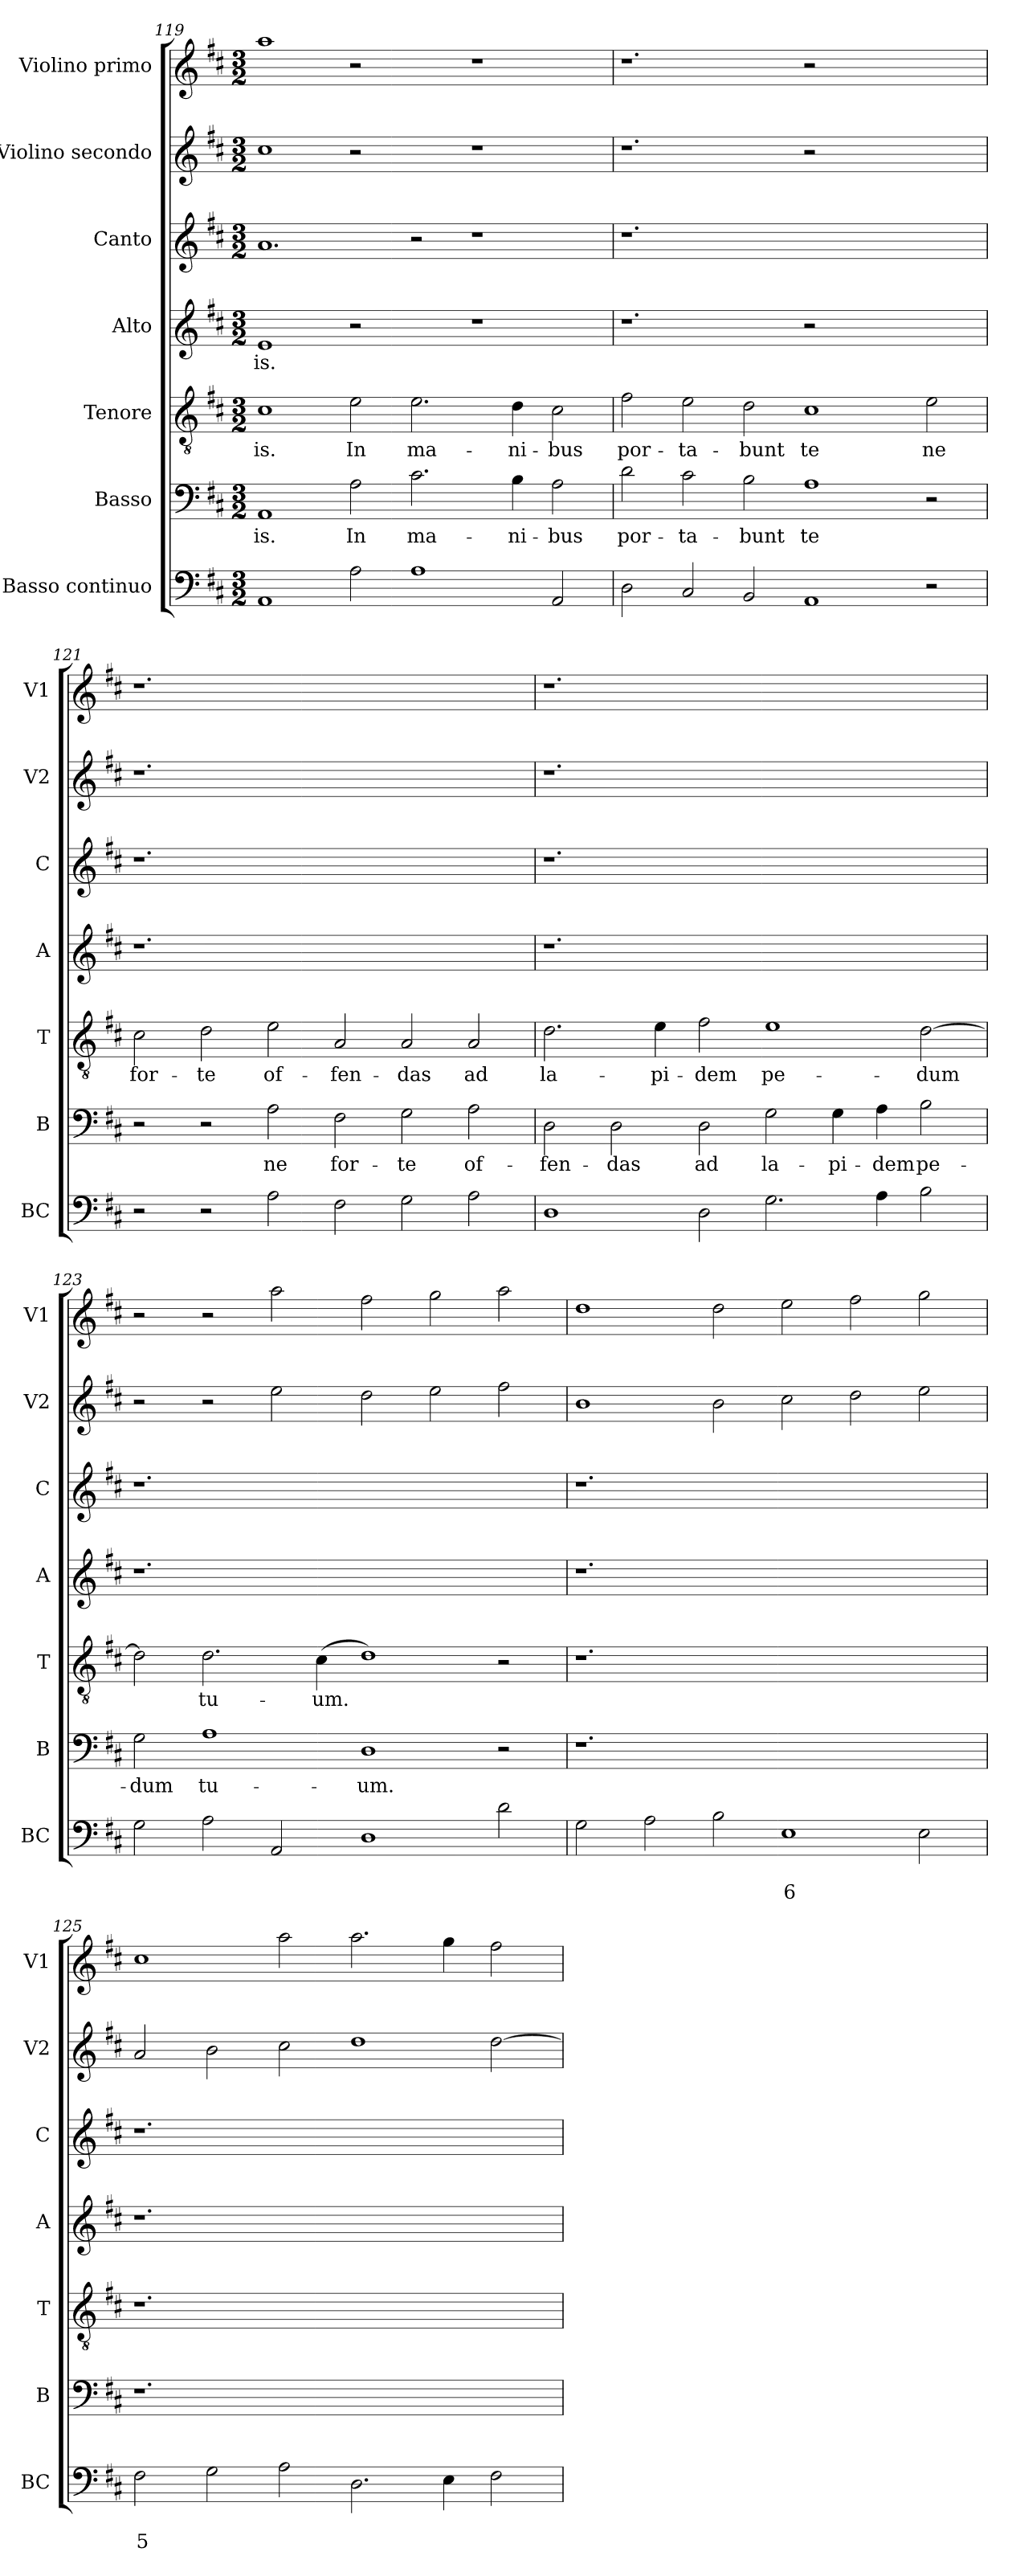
**kern	**text	**text	**kern	**text	**kern	**text	**kern	**text	**kern	**kern	**kern
*part7	*part7	*part7	*part6	*part6	*part5	*part5	*part4	*part4	*part3	*part2	*part1
*staff7	*staff7	*staff7	*staff6	*staff6	*staff5	*staff5	*staff4	*staff4	*staff3	*staff2	*staff1
*I"Basso continuo	*	*	*I"Basso	*	*I"Tenore	*	*I"Alto	*	*I"Canto	*I"Violino secondo	*I"Violino primo
*I'BC	*	*	*I'B	*	*I'T	*	*I'A	*	*I'C	*I'V2	*I'V1
*clefF4	*	*	*clefF4	*	*clefGv2	*	*clefG2	*	*clefG2	*clefG2	*clefG2
*k[f#c#]	*	*	*k[f#c#]	*	*k[f#c#]	*	*k[f#c#]	*	*k[f#c#]	*k[f#c#]	*k[f#c#]
*D:	*	*	*D:	*	*D:	*	*D:	*	*D:	*D:	*D:
*M3/2	*	*	*M3/2	*	*M3/2	*	*M3/2	*	*M3/2	*M3/2	*M3/2
=119	=119	=119	=119	=119	=119	=119	=119	=119	=119	=119	=119
!	!	!	!	!LO:LY:b	!	!LO:LY:b	!	!LO:LY:b	!	!	!
1AA	.	.	1AA	-is.	1c#	-is.	1e	-is.	1.a	1cc#	1aa
!	!	!	!	!LO:LY:b	!	!LO:LY:b	!	!	!	!	!
2A\	.	.	2A\	In	2e\	In	2r	.	.	2r	2r
!	!	!	!	!LO:LY:b	!	!LO:LY:b	!	!	!	!	!
1A	.	.	2.c#\	ma-	2.e\	ma-	2ryy	.	2r	2ryy	2ryy
.	.	.	.	.	.	.	1r	.	1r	1r	1r
!	!	!	!	!LO:LY:b	!	!LO:LY:b	!	!	!	!	!
.	.	.	4B\	-ni-	4d\	-ni-	.	.	.	.	.
!	!	!	!	!LO:LY:b	!	!LO:LY:b	!	!	!	!	!
2AA/	.	.	2A\	-bus	2c#\	-bus	.	.	.	.	.
=120	=120	=120	=120	=120	=120	=120	=120	=120	=120	=120	=120
!	!	!	!	!LO:LY:b	!	!LO:LY:b	!	!	!	!	!
2D\	.	.	2d\	por-	2f#\	por-	1.r	.	1.r	1.r	1.r
!	!	!	!	!LO:LY:b	!	!LO:LY:b	!	!	!	!	!
2C#/	.	.	2c#\	-ta-	2e\	-ta-	.	.	.	.	.
!	!	!	!	!LO:LY:b	!	!LO:LY:b	!	!	!	!	!
2BB/	.	.	2B\	-bunt	2d\	-bunt	.	.	.	.	.
!	!	!	!	!LO:LY:b	!	!LO:LY:b	!	!	!	!	!
1AA	.	.	1A	te	1c#	te	2r	.	1.ryy	2r	2r
.	.	.	.	.	.	.	1ryy	.	.	1ryy	1ryy
!	!	!	!	!	!	!LO:LY:b	!	!	!	!	!
2r	.	.	2r	.	2e\	ne	.	.	.	.	.
!!LO:PB:g=z
=121	=121	=121	=121	=121	=121	=121	=121	=121	=121	=121	=121
!	!	!	!	!	!	!LO:LY:b	!	!	!	!	!
2r	.	.	2r	.	2c#\	for-	1.r	.	1.r	1.r	1.r
!	!	!	!	!	!	!LO:LY:b	!	!	!	!	!
2r	.	.	2r	.	2d\	-te	.	.	.	.	.
!	!	!	!	!LO:LY:b	!	!LO:LY:b	!	!	!	!	!
2A\	.	.	2A\	ne	2e\	of-	.	.	.	.	.
!	!	!	!	!LO:LY:b	!	!LO:LY:b	!	!	!	!	!
2F#\	.	.	2F#\	for-	2A/	-fen-	1.ryy	.	1.ryy	1.ryy	1.ryy
!	!	!	!	!LO:LY:b	!	!LO:LY:b	!	!	!	!	!
2G\	.	.	2G\	-te	2A/	-das	.	.	.	.	.
!	!	!	!	!LO:LY:b	!	!LO:LY:b	!	!	!	!	!
2A\	.	.	2A\	of-	2A/	ad	.	.	.	.	.
=122	=122	=122	=122	=122	=122	=122	=122	=122	=122	=122	=122
!	!	!	!	!LO:LY:b	!	!LO:LY:b	!	!	!	!	!
1D	.	.	2D\	-fen-	2.d\	la-	1.r	.	1.r	1.r	1.r
!	!	!	!	!LO:LY:b	!	!	!	!	!	!	!
.	.	.	2D\	-das	.	.	.	.	.	.	.
!	!	!	!	!	!	!LO:LY:b	!	!	!	!	!
.	.	.	.	.	4e\	-pi-	.	.	.	.	.
!	!	!	!	!LO:LY:b	!	!LO:LY:b	!	!	!	!	!
2D\	.	.	2D\	ad	2f#\	-dem	.	.	.	.	.
!	!	!	!	!LO:LY:b	!	!LO:LY:b	!	!	!	!	!
2.G\	.	.	2G\	la-	1e	pe-	1.ryy	.	1.ryy	1.ryy	1.ryy
!	!	!	!	!LO:LY:b	!	!	!	!	!	!	!
.	.	.	4G\	-pi-	.	.	.	.	.	.	.
!	!	!	!	!LO:LY:b	!	!	!	!	!	!	!
4A\	.	.	4A\	-dem	.	.	.	.	.	.	.
!	!	!	!	!LO:LY:b	!	!LO:LY:b	!	!	!	!	!
2B\	.	.	2B\	pe-	[2d\	-dum	.	.	.	.	.
=123	=123	=123	=123	=123	=123	=123	=123	=123	=123	=123	=123
!	!	!	!	!LO:LY:b	!	!	!	!	!	!	!
2G\	.	.	2G\	-dum	2d\]	.	1.r	.	1.r	2r	2r
!	!	!	!	!LO:LY:b	!	!LO:LY:b	!	!	!	!	!
2A\	.	.	1A	tu-	2.d\	tu-	.	.	.	2r	2r
2AA/	.	.	.	.	.	.	.	.	.	2ee\	2aa\
!	!	!	!	!	!	!LO:LY:b	!	!	!	!	!
.	.	.	.	.	(>4c#\	-um.	.	.	.	.	.
!	!	!	!	!LO:LY:b	!	!	!	!	!	!	!
1D	.	.	1D	-um.	1d)	.	1.ryy	.	1.ryy	2dd\	2ff#\
.	.	.	.	.	.	.	.	.	.	2ee\	2gg\
2d\	.	.	2r	.	2r	.	.	.	.	2ff#\	2aa\
=124	=124	=124	=124	=124	=124	=124	=124	=124	=124	=124	=124
2G\	.	.	1.r	.	1.r	.	1.r	.	1.r	1b	1dd
2A\	.	.	.	.	.	.	.	.	.	.	.
2B\	.	.	.	.	.	.	.	.	.	2b\	2dd\
!	!	!LO:LY:b	!	!	!	!	!	!	!	!	!
1E	.	6	1.ryy	.	1.ryy	.	1.ryy	.	1.ryy	2cc#\	2ee\
.	.	.	.	.	.	.	.	.	.	2dd\	2ff#\
2E\	.	.	.	.	.	.	.	.	.	2ee\	2gg\
!!LO:LB:g=z
=125	=125	=125	=125	=125	=125	=125	=125	=125	=125	=125	=125
!	!	!LO:LY:b	!	!	!	!	!	!	!	!	!
2F#\	.	5	1.r	.	1.r	.	1.r	.	1.r	2a/	1cc#
2G\	.	.	.	.	.	.	.	.	.	2b\	.
2A\	.	.	.	.	.	.	.	.	.	2cc#\	2aa\
2.D\	.	.	1.ryy	.	1.ryy	.	1.ryy	.	1.ryy	1dd	2.aa\
4E\	.	.	.	.	.	.	.	.	.	.	4gg\
2F#\	.	.	.	.	.	.	.	.	.	[2dd\	2ff#\
=	=	=	=	=	=	=	=	=	=	=	=
*-	*-	*-	*-	*-	*-	*-	*-	*-	*-	*-	*-
